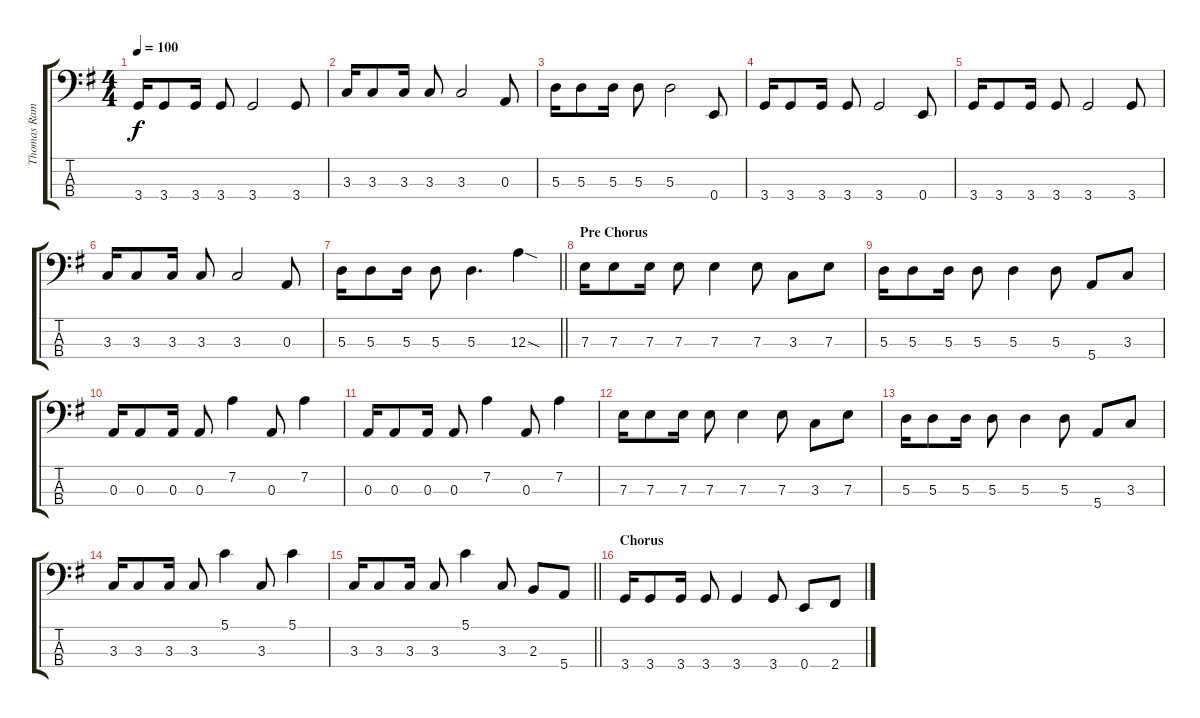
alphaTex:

\track ("Thomas Ramdhan" "Thomas Ram") {instrument electricbassfinger}
\staff {score tabs}
\tuning (G2 D2 A1 E1) {hide}
\ts (4 4)
\tempo 100
\clef f4
\ks g
3.4.16{dy f} 3.4.8 3.4.16 3.4.8 3.4.2 3.4.8 |
3.3.16 3.3.8 3.3.16 3.3.8 3.3.2 0.3.8 |
5.3.16 5.3.8 5.3.16 5.3.8 5.3.2 0.4.8 |
3.4.16 3.4.8 3.4.16 3.4.8 3.4.2 0.4.8 |
3.4.16 3.4.8 3.4.16 3.4.8 3.4.2 3.4.8 |
3.3.16 3.3.8 3.3.16 3.3.8 3.3.2 0.3.8 |
\barLineRight lightlight
5.3.16 5.3.8 5.3.16 5.3.8 5.3.4{d} 12.3{sod}.4 |
\section ("" "Pre Chorus")
7.3.16 7.3.8 7.3.16 7.3.8 7.3.4 7.3.8 3.3.8 7.3.8 |
5.3.16 5.3.8 5.3.16 5.3.8 5.3.4 5.3.8 5.4.8 3.3.8 |
0.3.16 0.3.8 0.3.16 0.3.8 7.2.4 0.3.8 7.2.4 |
0.3.16 0.3.8 0.3.16 0.3.8 7.2.4 0.3.8 7.2.4 |
7.3.16 7.3.8 7.3.16 7.3.8 7.3.4 7.3.8 3.3.8 7.3.8 |
5.3.16 5.3.8 5.3.16 5.3.8 5.3.4 5.3.8 5.4.8 3.3.8 |
3.3.16 3.3.8 3.3.16 3.3.8 5.1.4 3.3.8 5.1.4 |
\barLineRight lightlight
3.3.16 3.3.8 3.3.16 3.3.8 5.1.4 3.3.8 2.3.8 5.4.8 |
\section ("" "Chorus")
3.4.16 3.4.8 3.4.16 3.4.8 3.4.4 3.4.8 0.4.8 2.4.8
